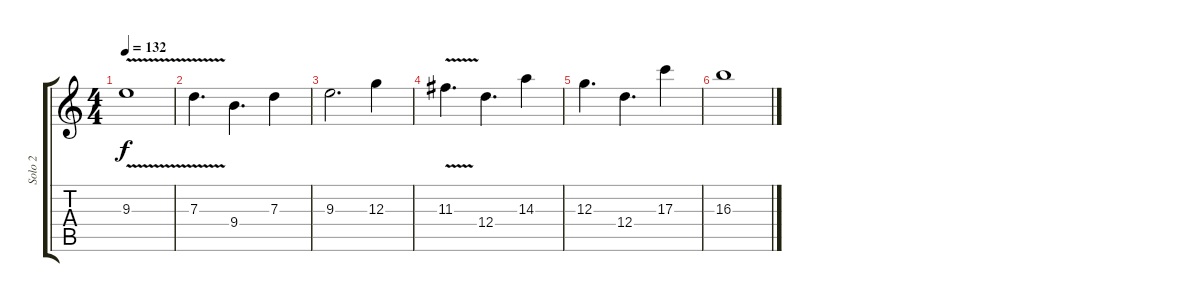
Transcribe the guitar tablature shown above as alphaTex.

\track ("Solo 2" "Solo 2") {instrument distortionguitar}
\staff {score tabs}
\tuning (E4 B3 G3 D3 A2 E2) {hide}
\ts (4 4)
\tempo 132
\clef g2
\ks c
9.3{v}.1{dy f} |
7.3{v}.4{d} 9.4.4{d} 7.3.4 |
9.3.2{d} 12.3.4 |
11.3{v}.4{d} 12.4.4{d} 14.3.4 |
12.3.4{d} 12.4.4{d} 17.3.4 |
16.3.1
